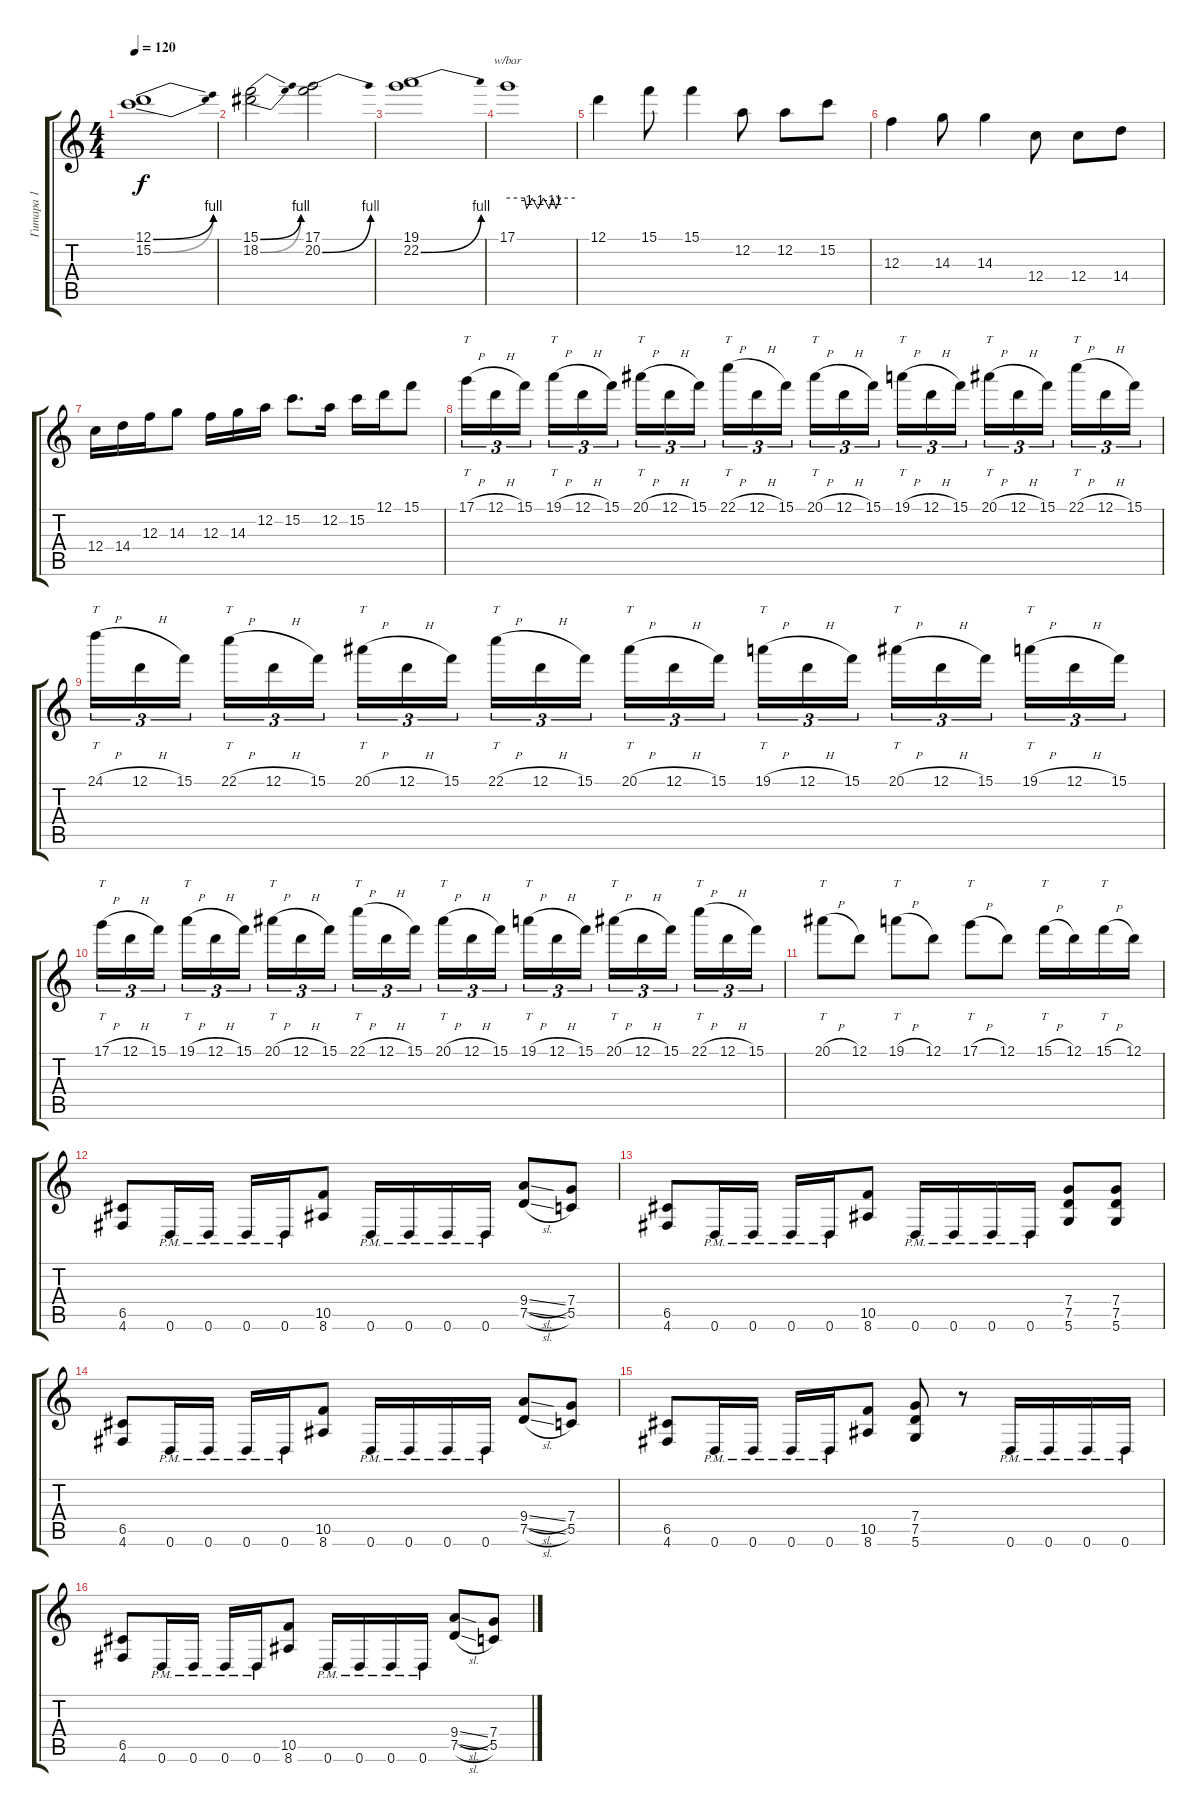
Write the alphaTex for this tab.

\track ("Гитара 1" "Гитара 1") {instrument overdrivenguitar}
\staff {score tabs}
\tuning (D4 A3 F3 C3 G2 D2) {hide}
\ts (4 4)
\tempo 120
\clef g2
\ks c
(12.1{be (bend 0 0 60 4)} 15.2{be (bend 0 0 60 4)}).1{dy f} |
(15.1{be (bend 0 0 60 4)} 18.2{be (bend 0 0 60 4)}).2 (17.1 20.2{be (bend 0 0 60 4)}).2 |
(19.1 22.2{be (bend 0 0 60 4)}).1 |
17.1.1{tbe (custom default 0 0 15 0 17 -4 22 0 27 -4 32 0 37 -4 40 0 43 -4 47 0 60 0)} |
12.1.4 15.1.8 15.1.4 12.2.8 12.2.8 15.2.8 |
12.3.4 14.3.8 14.3.4 12.4.8 12.4.8 14.4.8 |
12.4.16 14.4.16 12.3.16 14.3.8 12.3.16 14.3.16 12.2.16 15.2.8{d} 12.2.16 15.2.16 12.1.16 15.1.8 |
17.1{h}.16{tt tu (3 2)} 12.1{h}.16{tu (3 2)} 15.1.16{tu (3 2) beam splitsecondary} 19.1{h}.16{tt tu (3 2)} 12.1{h}.16{tu (3 2)} 15.1.16{tu (3 2)} 20.1{h}.16{tt tu (3 2)} 12.1{h}.16{tu (3 2)} 15.1.16{tu (3 2) beam splitsecondary} 22.1{h}.16{tt tu (3 2)} 12.1{h}.16{tu (3 2)} 15.1.16{tu (3 2)} 20.1{h}.16{tt tu (3 2)} 12.1{h}.16{tu (3 2)} 15.1.16{tu (3 2) beam splitsecondary} 19.1{h}.16{tt tu (3 2)} 12.1{h}.16{tu (3 2)} 15.1.16{tu (3 2)} 20.1{h}.16{tt tu (3 2)} 12.1{h}.16{tu (3 2)} 15.1.16{tu (3 2) beam splitsecondary} 22.1{h}.16{tt tu (3 2)} 12.1{h}.16{tu (3 2)} 15.1.16{tu (3 2)} |
24.1{h}.16{tt tu (3 2)} 12.1{h}.16{tu (3 2)} 15.1.16{tu (3 2) beam splitsecondary} 22.1{h}.16{tt tu (3 2)} 12.1{h}.16{tu (3 2)} 15.1.16{tu (3 2)} 20.1{h}.16{tt tu (3 2)} 12.1{h}.16{tu (3 2)} 15.1.16{tu (3 2) beam splitsecondary} 22.1{h}.16{tt tu (3 2)} 12.1{h}.16{tu (3 2)} 15.1.16{tu (3 2)} 20.1{h}.16{tt tu (3 2)} 12.1{h}.16{tu (3 2)} 15.1.16{tu (3 2) beam splitsecondary} 19.1{h}.16{tt tu (3 2)} 12.1{h}.16{tu (3 2)} 15.1.16{tu (3 2)} 20.1{h}.16{tt tu (3 2)} 12.1{h}.16{tu (3 2)} 15.1.16{tu (3 2) beam splitsecondary} 19.1{h}.16{tt tu (3 2)} 12.1{h}.16{tu (3 2)} 15.1.16{tu (3 2)} |
17.1{h}.16{tt tu (3 2)} 12.1{h}.16{tu (3 2)} 15.1.16{tu (3 2) beam splitsecondary} 19.1{h}.16{tt tu (3 2)} 12.1{h}.16{tu (3 2)} 15.1.16{tu (3 2)} 20.1{h}.16{tt tu (3 2)} 12.1{h}.16{tu (3 2)} 15.1.16{tu (3 2) beam splitsecondary} 22.1{h}.16{tt tu (3 2)} 12.1{h}.16{tu (3 2)} 15.1.16{tu (3 2)} 20.1{h}.16{tt tu (3 2)} 12.1{h}.16{tu (3 2)} 15.1.16{tu (3 2) beam splitsecondary} 19.1{h}.16{tt tu (3 2)} 12.1{h}.16{tu (3 2)} 15.1.16{tu (3 2)} 20.1{h}.16{tt tu (3 2)} 12.1{h}.16{tu (3 2)} 15.1.16{tu (3 2) beam splitsecondary} 22.1{h}.16{tt tu (3 2)} 12.1{h}.16{tu (3 2)} 15.1.16{tu (3 2)} |
20.1{h}.8{tt} 12.1.8 19.1{h}.8{tt} 12.1.8 17.1{h}.8{tt} 12.1.8 15.1{h}.16{tt} 12.1.16 15.1{h}.16{tt} 12.1.16 |
(6.5 4.6).8 0.6{pm}.16 0.6{pm}.16 0.6{pm}.16 0.6{pm}.16 (10.5 8.6).8 0.6{pm}.16 0.6{pm}.16 0.6{pm}.16 0.6{pm}.16 (9.4{sl} 7.5{sl}).8 (7.4 5.5).8 |
(6.5 4.6).8 0.6{pm}.16 0.6{pm}.16 0.6{pm}.16 0.6{pm}.16 (10.5 8.6).8 0.6{pm}.16 0.6{pm}.16 0.6{pm}.16 0.6{pm}.16 (7.4 7.5 5.6).8 (7.4 7.5 5.6).8 |
(6.5 4.6).8 0.6{pm}.16 0.6{pm}.16 0.6{pm}.16 0.6{pm}.16 (10.5 8.6).8 0.6{pm}.16 0.6{pm}.16 0.6{pm}.16 0.6{pm}.16 (9.4{sl} 7.5{sl}).8 (7.4 5.5).8 |
(6.5 4.6).8 0.6{pm}.16 0.6{pm}.16 0.6{pm}.16 0.6{pm}.16 (10.5 8.6).8 (7.4 7.5 5.6).8 r.8 0.6{pm}.16 0.6{pm}.16 0.6{pm}.16 0.6{pm}.16 |
(6.5 4.6).8 0.6{pm}.16 0.6{pm}.16 0.6{pm}.16 0.6{pm}.16 (10.5 8.6).8 0.6{pm}.16 0.6{pm}.16 0.6{pm}.16 0.6{pm}.16 (9.4{sl} 7.5{sl}).8 (7.4 5.5).8
